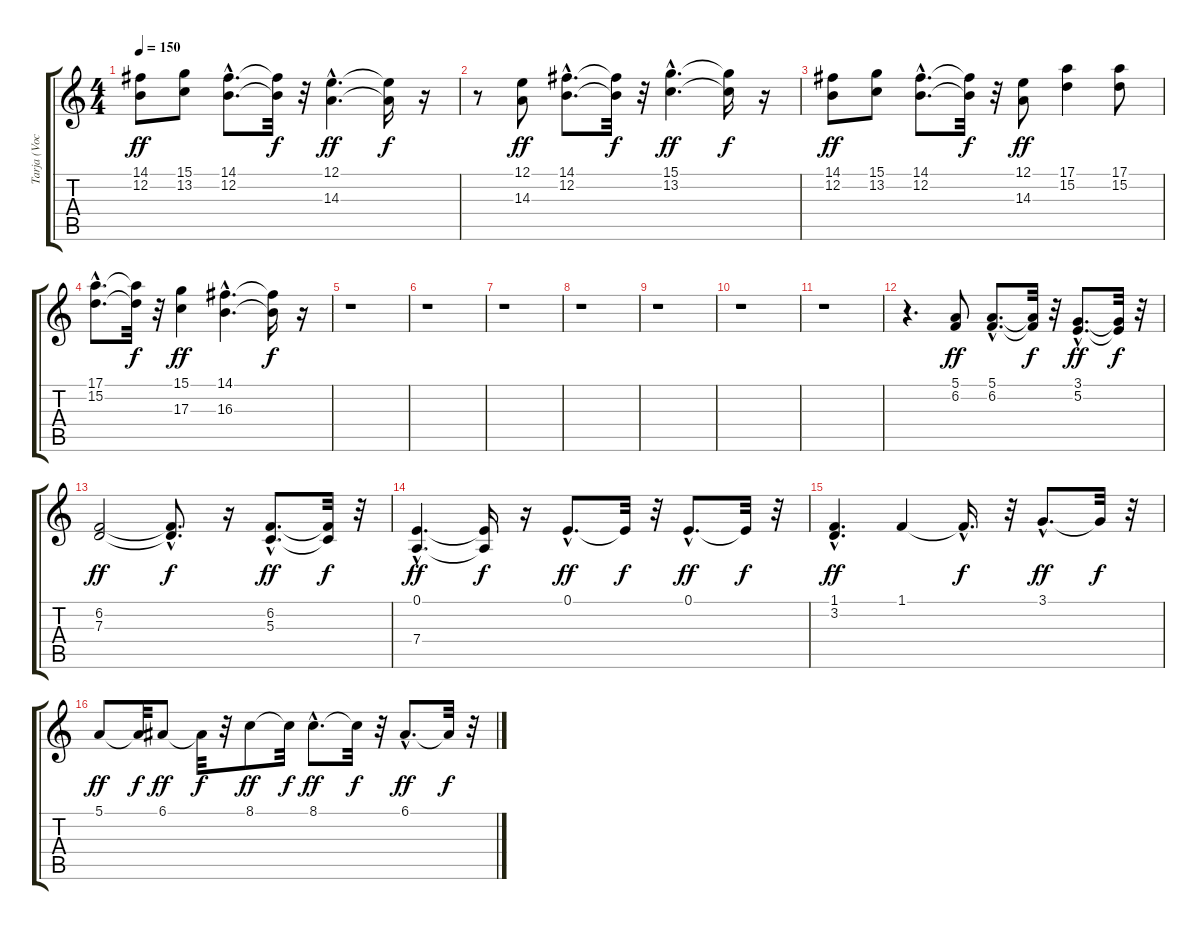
\track ("Tarja (Vocals)" "Tarja (Voc") {instrument lead6voice}
\staff {score tabs}
\tuning (E4 B3 G3 D3 A2 E2) {hide}
\ts (4 4)
\tempo 150
\clef g2
\ks c
(14.1 12.2).8{dy ff} (15.1 13.2).8 (14.1{hac} 12.2{hac}).8{d} (14.1{t} 12.2{t}).32{dy f} r.32 (12.1{hac} 14.3{hac}).4{d dy ff} (12.1{t} 14.3{t}).16{dy f} r.16 |
r.8 (12.1 14.3).8{dy ff} (14.1{hac} 12.2{hac}).8{d} (14.1{t} 12.2{t}).32{dy f} r.32 (15.1{hac} 13.2{hac}).4{d dy ff} (15.1{t} 13.2{t}).16{dy f} r.16 |
(14.1 12.2).8{dy ff} (15.1 13.2).8 (14.1{hac} 12.2{hac}).8{d} (14.1{t} 12.2{t}).32{dy f} r.32 (12.1 14.3).8{dy ff} (17.1 15.2).4 (17.1 15.2).8 |
(17.1{hac} 15.2{hac}).8{d} (17.1{t} 15.2{t}).32{dy f} r.32 (15.1 17.3).4{dy ff} (14.1{hac} 16.3{hac}).4{d} (14.1{t} 16.3{t}).16{dy f} r.16 |
r.1 |
r.1 |
r.1 |
r.1 |
r.1 |
r.1 |
r.1 |
r.4{d} (5.1 6.2).8{dy ff} (5.1{hac} 6.2{hac}).8{d} (5.1{t} 6.2{t}).32{dy f} r.32 (3.1{hac} 5.2{hac}).8{d dy ff} (3.1{t} 5.2{t}).32{dy f} r.32 |
(6.2 7.3).2{dy ff} (6.2{hac t} 7.3{hac t}).8{d dy f} r.16 (6.2{hac} 5.3{hac}).8{d dy ff} (6.2{t} 5.3{t}).32{dy f} r.32 |
(0.1{hac} 7.4{hac}).4{d dy ff} (0.1{t} 7.4{t}).16{dy f} r.16 0.1{hac}.8{d dy ff} 0.1{t}.32{dy f} r.32 0.1{hac}.8{d dy ff} 0.1{t}.32{dy f} r.32 |
(1.1{hac} 3.2{hac}).4{d dy ff} 1.1.4 1.1{hac t}.16{d dy f} r.32 3.1{hac}.8{d dy ff} 3.1{t}.32{dy f} r.32 |
5.1.8{dy ff} 5.1{t}.32{dy f} 6.1.8{dy ff} 6.1{t}.32{dy f} r.32 8.1.8{dy ff} 8.1{t}.32{dy f} 8.1{hac}.8{d dy ff} 8.1{t}.32{dy f} r.32 6.1{hac}.8{d dy ff} 6.1{t}.32{dy f} r.32
